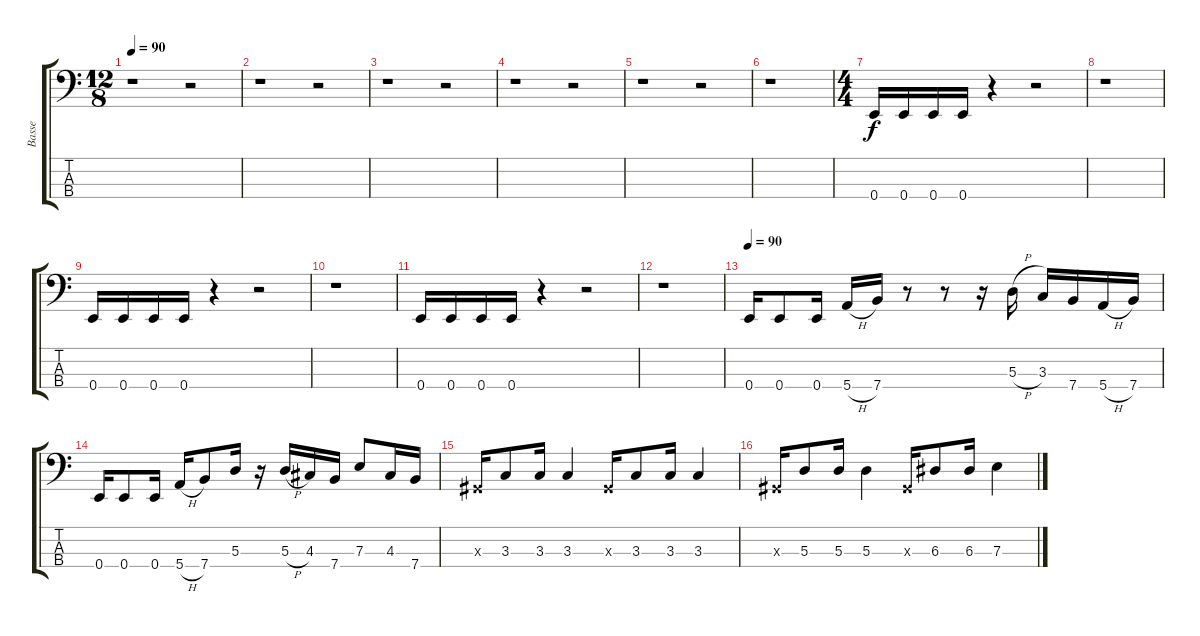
\track ("Basse" "Basse") {instrument electricbassfinger}
\staff {score tabs}
\tuning (G2 D2 A1 E1) {hide}
\ts (12 8)
\tempo 90
\clef f4
\ks c
r.1{dy f} r.2 |
r.1 r.2 |
r.1 r.2 |
r.1 r.2 |
r.1 r.2 |
r.1 |
\ts (4 4)
0.4.16 0.4.16 0.4.16 0.4.16 r.4 r.2 |
r.1 |
0.4.16 0.4.16 0.4.16 0.4.16 r.4 r.2 |
r.1 |
0.4.16 0.4.16 0.4.16 0.4.16 r.4 r.2 |
r.1 |
\tempo 90
0.4.16 0.4.8 0.4.16 5.4{h}.16 7.4.16 r.8 r.8 r.16 5.3{h}.16 3.3.16 7.4.16 5.4{h}.16 7.4.16 |
0.4.16 0.4.8 0.4.16 5.4{h}.16 7.4.8 5.3.16 r.16 5.3{h}.16 4.3.16 7.4.16 7.3.8 4.3.16 7.4.16 |
-1.3{x}.16 3.3.8 3.3.16 3.3.4 -1.3{x}.16 3.3.8 3.3.16 3.3.4 |
-1.3{x}.16 5.3.8 5.3.16 5.3.4 -1.3{x}.16 6.3.8 6.3.16 7.3.4
